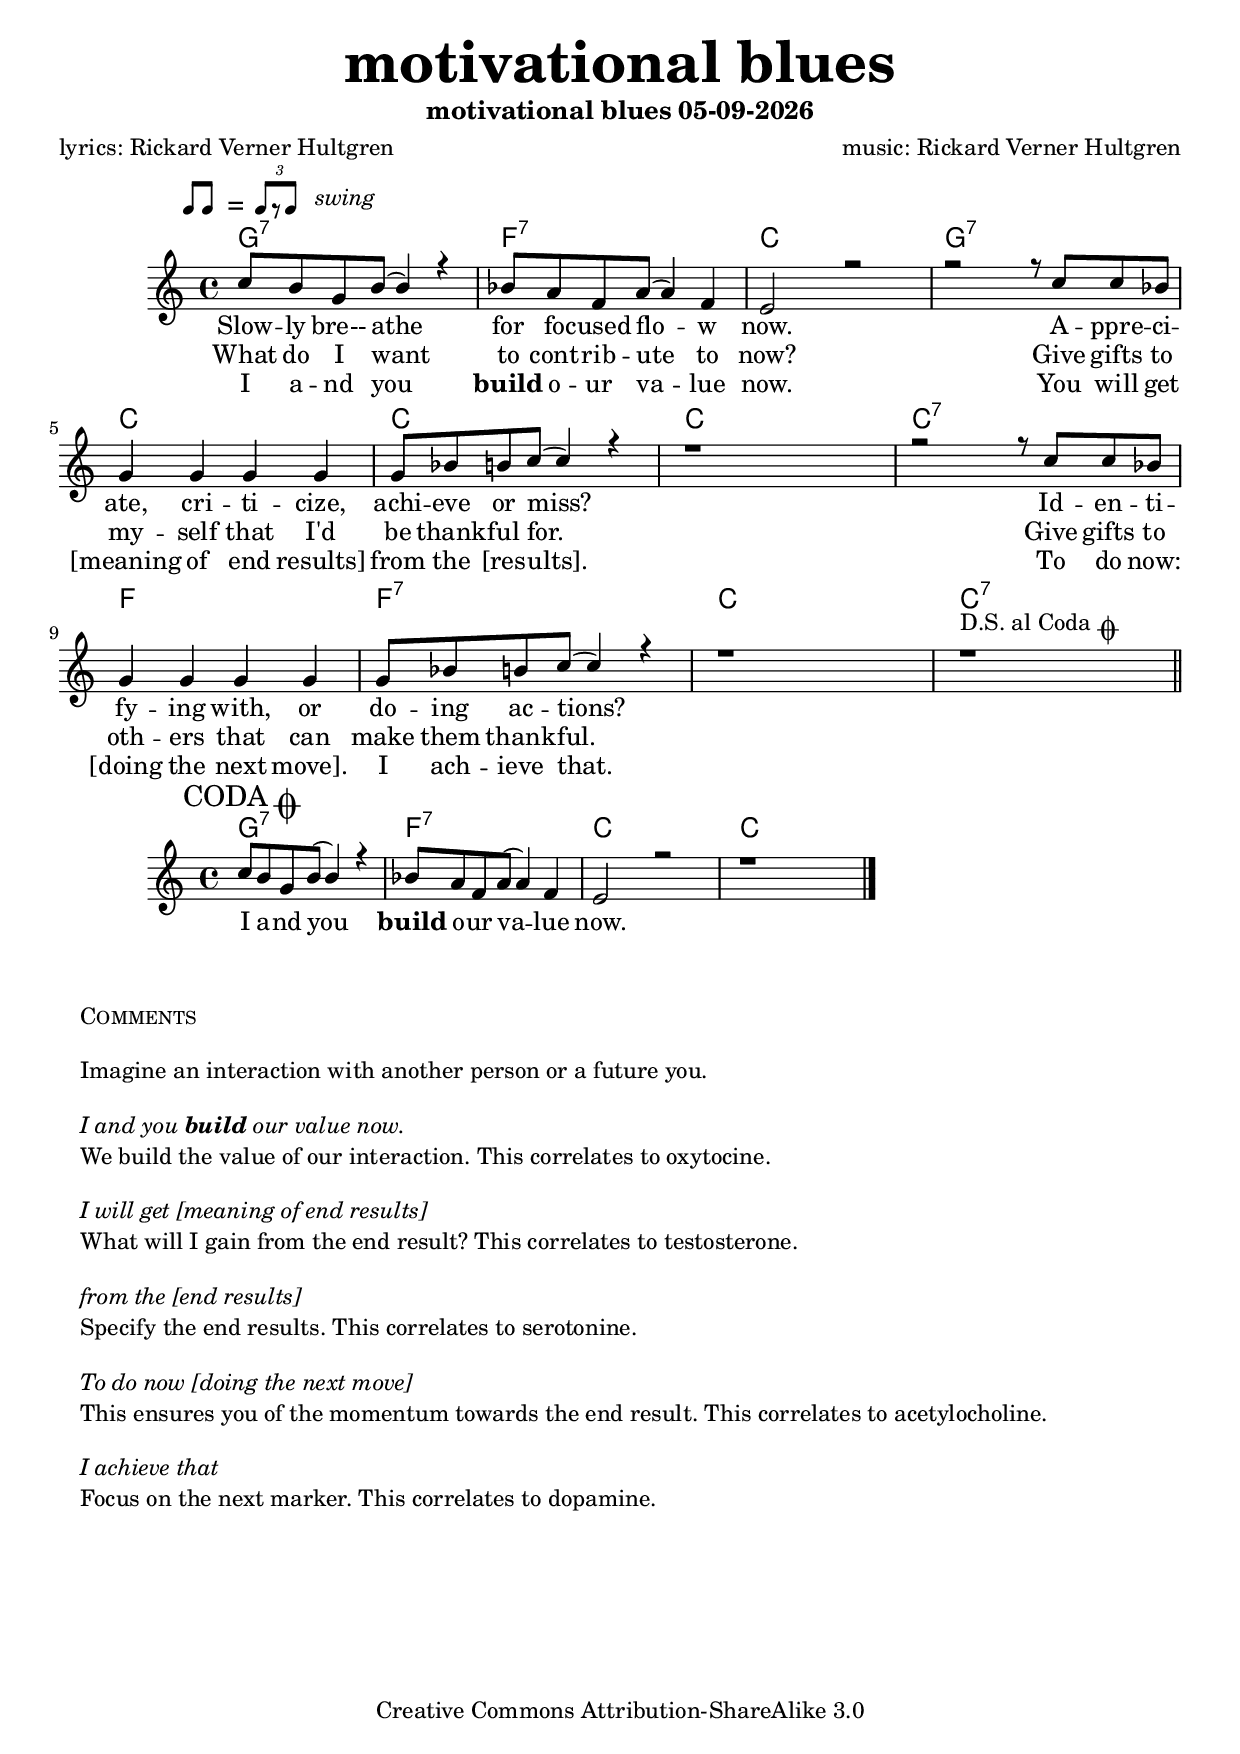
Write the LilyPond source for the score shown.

%%
%%Copyright 2017 Rickard Verner Hultgren
%%Redistribution and use in source and binary forms, with or without modification, are permitted provided that the following conditions are met:
%%1. Redistributions of source code must retain the above copyright notice, this list of conditions and the following disclaimer.
%%2. Redistributions in binary form must reproduce the above copyright notice, this list of conditions and the following disclaimer in the documentation and/or other materials provided with the distribution.
%%THIS SOFTWARE IS PROVIDED BY THE COPYRIGHT HOLDERS AND CONTRIBUTORS "AS IS" AND ANY EXPRESS OR IMPLIED WARRANTIES, INCLUDING, BUT NOT LIMITED TO, THE IMPLIED WARRANTIES OF MERCHANTABILITY AND FITNESS FOR A PARTICULAR PURPOSE ARE DISCLAIMED. IN NO EVENT SHALL THE COPYRIGHT HOLDER OR CONTRIBUTORS BE LIABLE FOR ANY DIRECT, INDIRECT, INCIDENTAL, SPECIAL, EXEMPLARY, OR CONSEQUENTIAL DAMAGES (INCLUDING, BUT NOT LIMITED TO, PROCUREMENT OF SUBSTITUTE GOODS OR SERVICES; LOSS OF USE, DATA, OR PROFITS; OR BUSINESS INTERRUPTION) HOWEVER CAUSED AND ON ANY THEORY OF LIABILITY, WHETHER IN CONTRACT, STRICT LIABILITY, OR TORT (INCLUDING NEGLIGENCE OR OTHERWISE) ARISING IN ANY WAY OUT OF THE USE OF THIS SOFTWARE, EVEN IF ADVISED OF THE POSSIBILITY OF SUCH DAMAGE.


\version "2.18.2"
 
%%\include "svenska.ly"
%%\include "english.ly"

swing = \mark \markup { 
  \line \general-align #Y #DOWN { \score { 
  \new Staff \with {
    fontSize = #-2
    \override StaffSymbol #'line-count = #0 
    \override VerticalAxisGroup #'Y-extent = #'(0 . 0)
  }
  \relative { 
    \stemUp 
    \override Score.SpacingSpanner 
      #'common-shortest-duration = #(ly:make-moment 3 16) 
    \override Beam #'positions = #'(2.5 . 2.5)
    b'8[ b8] 
  }
  \layout {
    ragged-right= ##t
    indent = 0
    \context { 
    \Staff \remove "Clef_engraver" 
    \remove "Time_signature_engraver" }
  }} " ="
  \score { \new Staff \with {
    fontSize = #-2
    \override StaffSymbol #'line-count = #0 
    \override VerticalAxisGroup #'Y-extent = #'(0 . 0)
  }
  \relative { 
    \stemUp 
    \override Score.SpacingSpanner 
      #'common-shortest-duration = #(ly:make-moment 3 16)
    \override Beam #'positions = #'(2.5 . 2.5)
    \times 2/3 { b'8[ r b8] } 
  }
  \layout {
    ragged-right= ##t
    indent = 0
    \context { 
      \Staff 
      \remove "Clef_engraver" 
      \remove "Time_signature_engraver" }
    }}
  \fontsize #-2
  \italic { "  swing" }
  }
}

date = #(strftime "%d-%m-%Y" (localtime (current-time)))

italic = {
  \override Lyrics.LyricText.font-shape = #'italic
  
}

bold = {

  \override Lyrics.LyricText.font-series = #'bold
}

normal = {
  \revert Lyrics.LyricText.font-shape
  \revert Lyrics.LyricText.font-series
}


\header {
  title = \markup {  \fontsize #4"motivational blues"}
  subtitle = \markup {  "motivational blues" \date }
  poet = "lyrics: Rickard Verner Hultgren"
  composer = "music: Rickard Verner Hultgren"
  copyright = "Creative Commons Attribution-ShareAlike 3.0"
}

keyTime = { \key c \major \time 4/4 }
ManualOneVoiceOneMusic = \relative c' {

      
      
  		c'8 b g b(b4) r4
		bes8  a  f  a(a4)  f4 
		e2 r2 
		r2 r8 c'8 c8 bes8
		g4 g g g
		g8 bes8 b8 c8(c4) r4
		r1 
		r2 r8 c8 c8 bes8
		g4 g g g
		g8 bes8 b8 c8(c4) r4
		r1
		r1   ^\markup { { "D.S. al Coda" \musicglyph #"scripts.coda" } }


        	
		
}


ManualOneVoiceOneMusicCoda = \relative c' {

  %% \mark \markup { "CODA" \musicglyph #"scripts.coda" }
  	 c'8 b g b(b4) r4
		bes8  a  f  a(a4)  f4 
		e2 r2 
		r1 		
}


ManualTwoTwoMusic = \relative c {
 <b d f g>1 <c d f a >1  <c e g>1 <b d f g>1 <c e g>1 <c e g>1 <c e g>1 <c e g>1 <c d f a>1 <c d f a>1 <c e g>1 <c e g>1 \bar ":|"
}

ManualTwoTwoMusicCoda = \relative c {
<b d f g>1 <c d f a >1  <c e g>1 <c e g>1 \bar ":|"
}


\layout {
  \context {
    \Score
    proportionalNotationDuration = #(ly:make-moment 1 4)
    
  }
}

\score {
  <<  % PianoStaff and Pedal Staff must be simultaneous
    \new PianoStaff <<
      \chords { g1:7 f1:7 c1 g1:7 c1 c1 c1 c1:7 f1: f1:7 c1 c1:7 }
      \new Staff = "ManualOne" <<
\textLengthOn
s1*6^\markup {  }
\keyTime  % set key and time signature
        \clef "treble"
        \new Voice {
          \swing
          \voiceOne
         
          \ManualOneVoiceOneMusic
          \bar "||"
        }
        \addlyrics {
        Slow -- ly bre-- athe for fo -- cused flo -- w now. A -- ppre -- ci -- ate, cri -- ti -- cize, achi -- eve or miss? Id -- en -- ti -- fy -- ing with, or do -- ing ac -- tions?
        } 
        \addlyrics {
        What do I want to cont -- rib -- ute to now? Give gifts to my -- self that I'd be thank -- ful for. Give gifts to oth -- ers that can make them thank -- ful.
        } 
        \addlyrics {
        I a -- nd you \bold build \normal o -- ur va -- lue now. You will get [meaning of end results] from the [res -- ults]. To do now: [doing the next move]. I ach -- ieve that.
        } 
      >>  % end ManualOne Staff context
      %%\new Staff = "ManualTwo" \with {

      
      %%} <<
      %%  \keyTime
      %%  \clef "bass"
      %%  \new Voice {
      %%    \ManualTwoTwoMusic
      %%   \bar "||"
      %%  }
       
      %%>>   % end ManualTwo Staff context
      
    >>
>>    
\layout {}
\midi {\tempo 4 = 140}
}
\score {
<<    
    
        \new PianoStaff <<
      
\chords { g1:7 f1:7 c1 c1 }      
      \new Staff = "ManualOneCoda" <<

\textLengthOn
\mark \markup { "CODA" \musicglyph #"scripts.coda" }
\keyTime  % set key and time signature
        \clef "treble"
        \new Voice {
          
          \voiceOne
          
          \ManualOneVoiceOneMusicCoda
          \bar "|."

        }
        \addlyrics {
        I a -- nd you \bold build \normal o -- ur va -- lue now.
        }
      >>  % end ManualOne Staff context
      
      %%\new Staff = "ManualTwoCoda" \with {
      
      %%} <<
        %%\keyTime
        %%\clef "bass"
        %%\new Voice {
          
        %%  \ManualTwoTwoMusicCoda
        %% \bar "|."
        %%}
       
      %%>>   % end ManualTwo Staff context
      
    >>
    
    
  >>


}


#(define-markup-list-command (paragraph layout props args) (markup-list?)
  (interpret-markup-list layout props
   (make-justified-lines-markup-list (cons (make-hspace-markup 2) args))))

\markuplist {
    \vspace #2
    \paragraph { \smallCaps{Comments}}
    \vspace #.75
    \paragraph {Imagine an interaction with another person or a future you.}
    \vspace #.75
    \paragraph {\italic{I and you \bold{build} our value now.}
    }\paragraph {We build the value of our interaction. This correlates to oxytocine.
    }\vspace #.75
    \paragraph {\italic{I will get [meaning of end results]} 
    }\paragraph {What will I gain from the end result? This correlates to testosterone.
    }\vspace #.75
    \paragraph {\italic{from the [end results]} 
    }\paragraph {Specify the end results. This correlates to serotonine.
    }\vspace #.75
    \paragraph {\italic{To do now [doing the next move]}}
    \paragraph {This ensures you of the momentum towards the end result. This correlates to acetylocholine.
    }
    \vspace #.75
    \paragraph {\italic{I achieve that}}
    \paragraph {Focus on the next marker. This correlates to dopamine.
    }
    
  }

